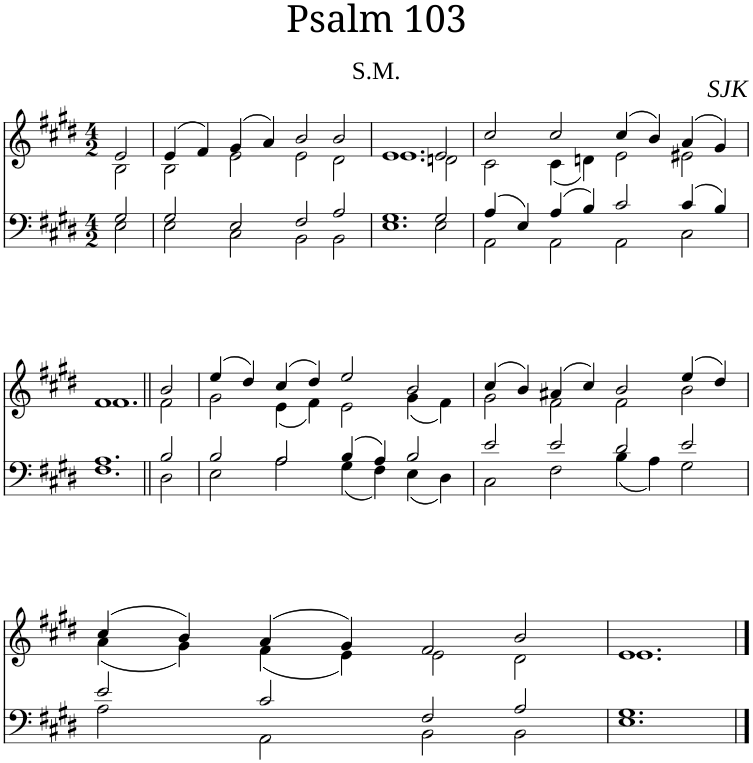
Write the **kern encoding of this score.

**kern	**kern
*part1	*part1
*staff2	*staff1
*I"Piano	*
*I'Pno	*
*clefF4	*clefG2
*k[f#c#g#d#]	*k[f#c#g#d#]
*M4/2	*M4/2
=1	=1
*^	*^
2G#/	2E\	2e/	2B\
=2	=2	=2	=2
2G#/	2E\	(4e/	2B\
.	.	4f#/)	.
2E/	2C#\	(4g#/	2e\
.	.	4a/)	.
2F#/	2BB\	2b/	2e\
2A/	2BB\	2b/	2d#\
=3	=3	=3	=3
1.G#	1.E	1.e	1.e
2G#/	2E\	2e/	2dn\
=4	=4	=4	=4
4A/	2AA\	2cc#/	2c#\
4E/	.	.	.
4A/	2AA\	2cc#/	(4c#\
4B/	.	.	4dn\)
2c#/	2AA\	(4cc#/	2e\
.	.	4b/)	.
4c#/	2C#\	(4a/	2e#X\
4B/	.	4g#/)	.
!!LO:LB:g=z	!!
=5	=5	=5	=5
1.A	1.F#	1.f#	1.f#
=6||	=6||	=6||	=6||
2B/	2D#\	2b/	2f#\
=7	=7	=7	=7
2B/	2E\	(4ee/	2g#\
.	.	4dd#/)	.
2A/	2A\	(4cc#/	(4e\
.	.	4dd#/)	4f#\)
4B/	4G#\	2ee/	2e\
4A/	4F#\	.	.
2B/	4E\	2b/	(4g#\
.	4D#\	.	4f#\)
=8	=8	=8	=8
2e/	2C#\	(4cc#/	2g#\
.	.	4b/)	.
2e/	2F#\	(4a#X/	2f#\
.	.	4cc#/)	.
2d#/	4B\	2b/	2f#\
.	4A\	.	.
2e/	2G#\	(4ee/	2b\
.	.	4dd#/)	.
!!LO:LB:g=z	!!
=9	=9	=9	=9
2e/	2A\	(4cc#/	(4a\
.	.	4b/)	4g#\)
2c#/	2AA\	(4a/	(4f#\
.	.	4g#/)	4e\)
2F#/	2BB\	2f#/	2e\
2A/	2BB\	2b/	2d#\
=10	=10	=10	=10
1.G#	1.E	1.e	1.e
*v	*v	*	*
*	*v	*v
==	==
*-	*-
